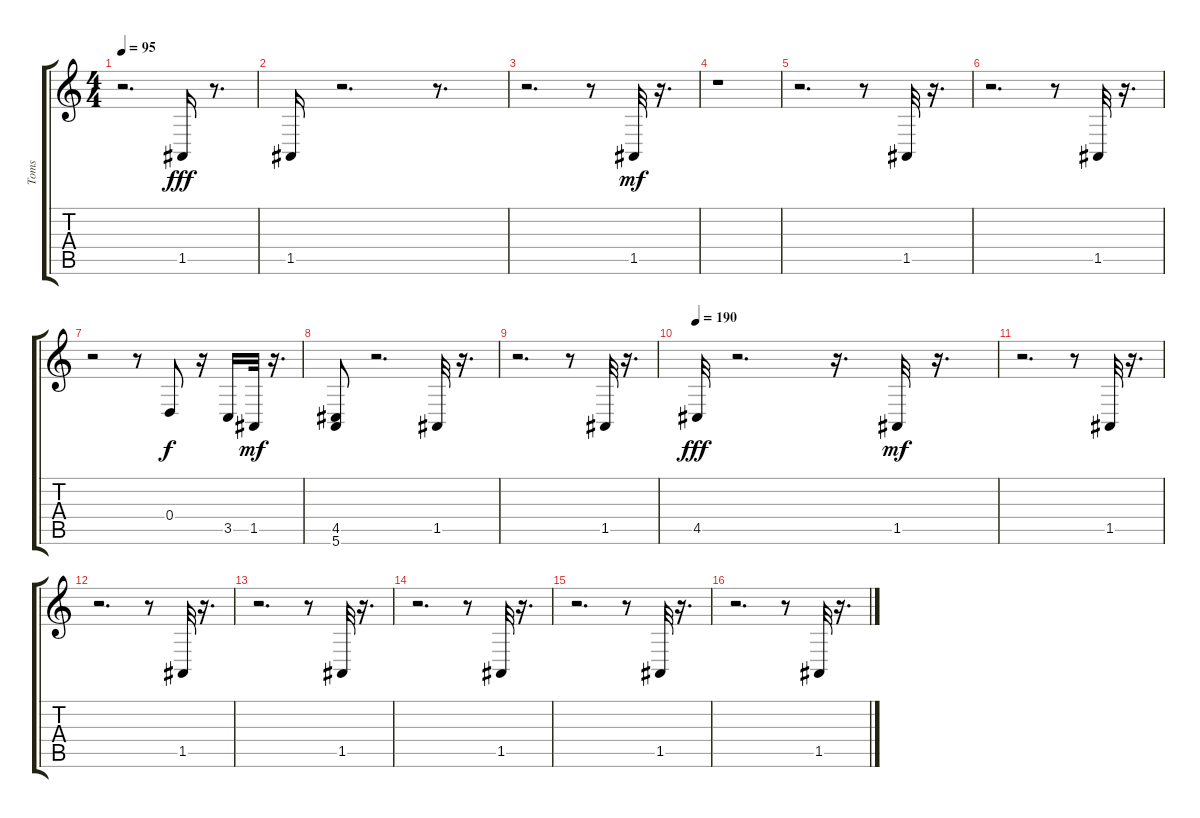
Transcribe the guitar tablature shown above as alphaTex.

\track ("Toms" "Toms") {instrument brightacousticpiano}
\staff {score tabs}
\tuning (E4 B3 G3 D3 A2 E2) {hide}
\ts (4 4)
\tempo 95
\clef g2
\ks c
r.2{d dy fff instrument brightacousticpiano} 1.5.16 r.8{d} |
1.5.16 r.2{d} r.8{d} |
r.2{d} r.8 1.5.32{dy mf} r.16{d} |
r.1 |
r.2{d} r.8 1.5.32 r.16{d} |
r.2{d} r.8 1.5.32 r.16{d} |
r.2 r.8 0.4.8{dy f} r.16 3.5.16 1.5.32{dy mf} r.16{d} |
(4.5 5.6).8 r.2{d} 1.5.32 r.16{d} |
r.2{d} r.8 1.5.32 r.16{d} |
\tempo 190
4.5.32{dy fff} r.2{d} r.16{d} 1.5.32{dy mf} r.16{d} |
r.2{d} r.8 1.5.32 r.16{d} |
r.2{d} r.8 1.5.32 r.16{d} |
r.2{d} r.8 1.5.32 r.16{d} |
r.2{d} r.8 1.5.32 r.16{d} |
r.2{d} r.8 1.5.32 r.16{d} |
r.2{d} r.8 1.5.32 r.16{d}
